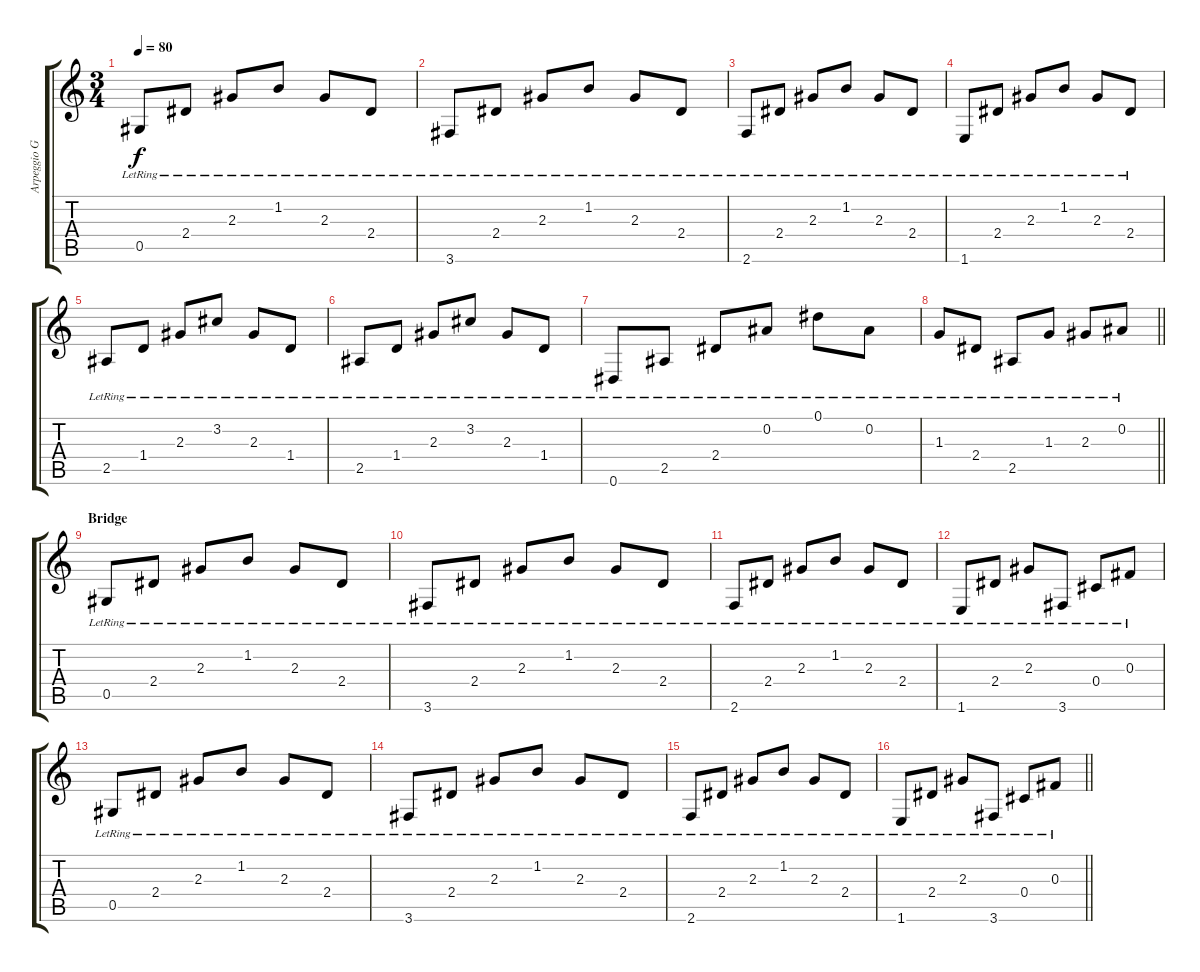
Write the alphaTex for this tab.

\track ("Arpeggio Guitar" "Arpeggio G") {instrument electricguitarclean}
\staff {score tabs}
\tuning (Eb4 Bb3 Gb3 Db3 Ab2 Eb2) {hide}
\ts (3 4)
\tempo 80
\clef g2
\ks c
0.5{lr}.8{dy f} 2.4{lr}.8 2.3{lr}.8 1.2{lr}.8 2.3{lr}.8 2.4{lr}.8 |
3.6{lr}.8 2.4{lr}.8 2.3{lr}.8 1.2{lr}.8 2.3{lr}.8 2.4{lr}.8 |
2.6{lr}.8 2.4{lr}.8 2.3{lr}.8 1.2{lr}.8 2.3{lr}.8 2.4{lr}.8 |
1.6{lr}.8 2.4{lr}.8 2.3{lr}.8 1.2{lr}.8 2.3{lr}.8 2.4{lr}.8 |
2.5{lr}.8 1.4{lr}.8 2.3{lr}.8 3.2{lr}.8 2.3{lr}.8 1.4{lr}.8 |
2.5{lr}.8 1.4{lr}.8 2.3{lr}.8 3.2{lr}.8 2.3{lr}.8 1.4{lr}.8 |
0.6{lr}.8 2.5{lr}.8 2.4{lr}.8 0.2{lr}.8 0.1{lr}.8 0.2{lr}.8 |
\barLineRight lightlight
1.3{lr}.8 2.4{lr}.8 2.5{lr}.8 1.3{lr}.8 2.3{lr}.8 0.2{lr}.8 |
\section ("" "Bridge")
0.5{lr}.8 2.4{lr}.8 2.3{lr}.8 1.2{lr}.8 2.3{lr}.8 2.4{lr}.8 |
3.6{lr}.8 2.4{lr}.8 2.3{lr}.8 1.2{lr}.8 2.3{lr}.8 2.4{lr}.8 |
2.6{lr}.8 2.4{lr}.8 2.3{lr}.8 1.2{lr}.8 2.3{lr}.8 2.4{lr}.8 |
1.6{lr}.8 2.4{lr}.8 2.3{lr}.8 3.6{lr}.8 0.4{lr}.8 0.3{lr}.8 |
0.5{lr}.8 2.4{lr}.8 2.3{lr}.8 1.2{lr}.8 2.3{lr}.8 2.4{lr}.8 |
3.6{lr}.8 2.4{lr}.8 2.3{lr}.8 1.2{lr}.8 2.3{lr}.8 2.4{lr}.8 |
2.6{lr}.8 2.4{lr}.8 2.3{lr}.8 1.2{lr}.8 2.3{lr}.8 2.4{lr}.8 |
\barLineRight lightlight
1.6{lr}.8 2.4{lr}.8 2.3{lr}.8 3.6{lr}.8 0.4{lr}.8 0.3{lr}.8
